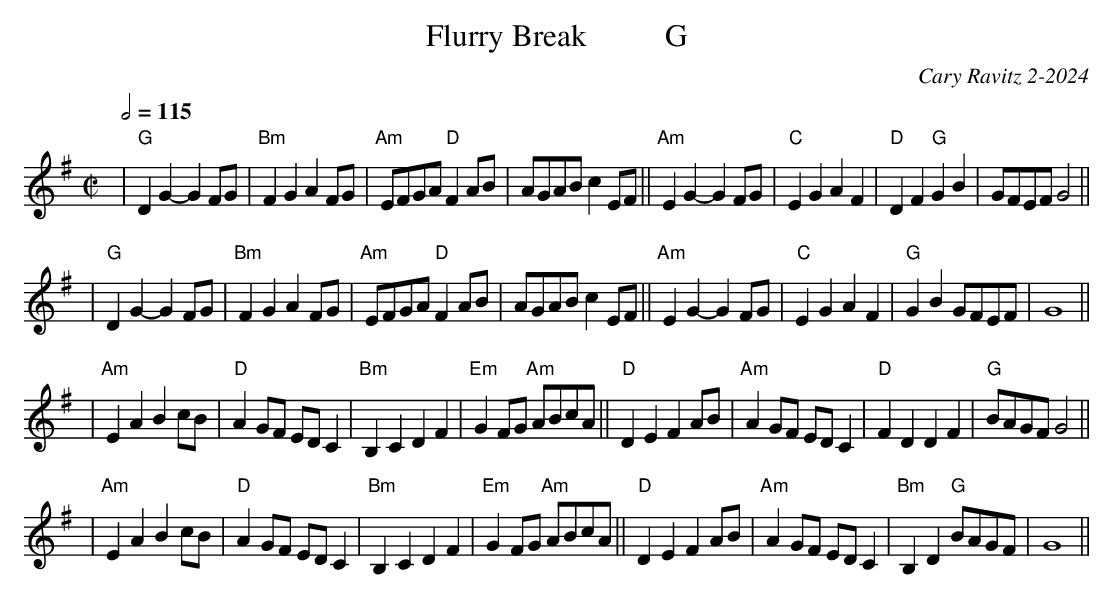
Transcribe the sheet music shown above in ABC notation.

X:1
T: Flurry Break          G
C: Cary Ravitz 2-2024
M: C|
L: 1/8
Q: 1/2=115
K: G
| "G"D2 G2-G2 FG | "Bm"F2 G2 A2 FG | "Am"EFGA "D"F2AB | AGAB c2 EF || "Am"E2 G2-G2 FG | "C" E2 G2A2 F2 | "D"D2F2 "G"G2B2 | GFEF G4 ||
| "G"D2 G2-G2 FG | "Bm"F2 G2 A2 FG | "Am"EFGA "D"F2AB | AGAB c2 EF || "Am"E2 G2-G2 FG | "C" E2 G2A2 F2 | "G"G2B2 GFEF | G8 ||
| "Am"E2 A2B2cB | "D"A2GF ED C2 | "Bm"B,2 C2 D2F2 | "Em"G2FG "Am"ABcA|| "D"D2 E2 F2AB | "Am"A2 GF ED C2 | "D"F2D2 D2F2 | "G"BAGF G4 ||
| "Am"E2 A2 B2cB | "D"A2GF ED C2 | "Bm"B,2 C2 D2F2 | "Em"G2FG "Am"ABcA || "D"D2 E2 F2AB | "Am"A2 GF ED C2 | "Bm"B,2D2 "G" BAGF | G8 ||
